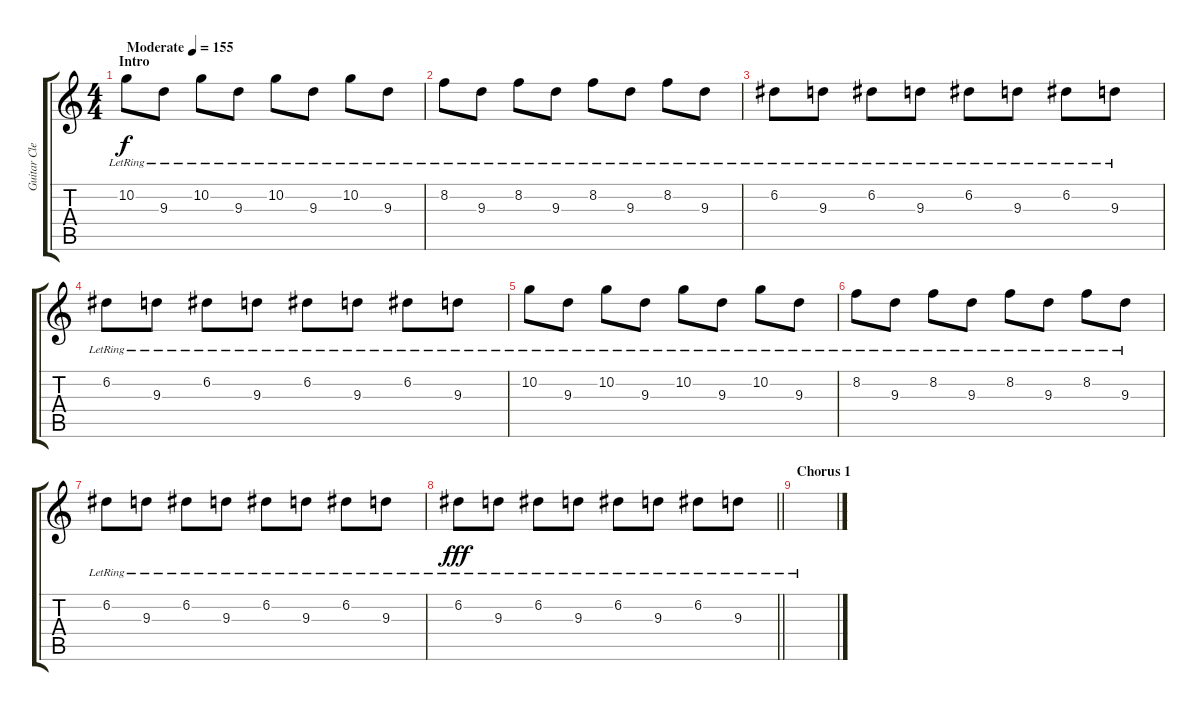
\track ("Guitar Clean 1" "Guitar Cle") {instrument electricguitarclean}
\staff {score tabs}
\tuning (D4 A3 F3 C3 G2 C2) {hide}
\ts (4 4)
\section ("" "Intro")
\tempo (155 "Moderate")
\clef g2
\ks c
10.2{lr}.8{dy f instrument electricguitarclean} 9.3{lr}.8 10.2{lr}.8 9.3{lr}.8 10.2{lr}.8 9.3{lr}.8 10.2{lr}.8 9.3{lr}.8 |
8.2{lr}.8 9.3{lr}.8 8.2{lr}.8 9.3{lr}.8 8.2{lr}.8 9.3{lr}.8 8.2{lr}.8 9.3{lr}.8 |
6.2{lr}.8 9.3{lr}.8 6.2{lr}.8 9.3{lr}.8 6.2{lr}.8 9.3{lr}.8 6.2{lr}.8 9.3{lr}.8 |
6.2{lr}.8 9.3{lr}.8 6.2{lr}.8 9.3{lr}.8 6.2{lr}.8 9.3{lr}.8 6.2{lr}.8 9.3{lr}.8 |
10.2{lr}.8 9.3{lr}.8 10.2{lr}.8 9.3{lr}.8 10.2{lr}.8 9.3{lr}.8 10.2{lr}.8 9.3{lr}.8 |
8.2{lr}.8 9.3{lr}.8 8.2{lr}.8 9.3{lr}.8 8.2{lr}.8 9.3{lr}.8 8.2{lr}.8 9.3{lr}.8 |
6.2{lr}.8 9.3{lr}.8 6.2{lr}.8 9.3{lr}.8 6.2{lr}.8 9.3{lr}.8 6.2{lr}.8 9.3{lr}.8 |
\barLineRight lightlight
6.2{lr}.8{dy fff} 9.3{lr}.8 6.2{lr}.8 9.3{lr}.8 6.2{lr}.8 9.3{lr}.8 6.2{lr}.8 9.3{lr}.8 |
\section ("" "Chorus 1")
